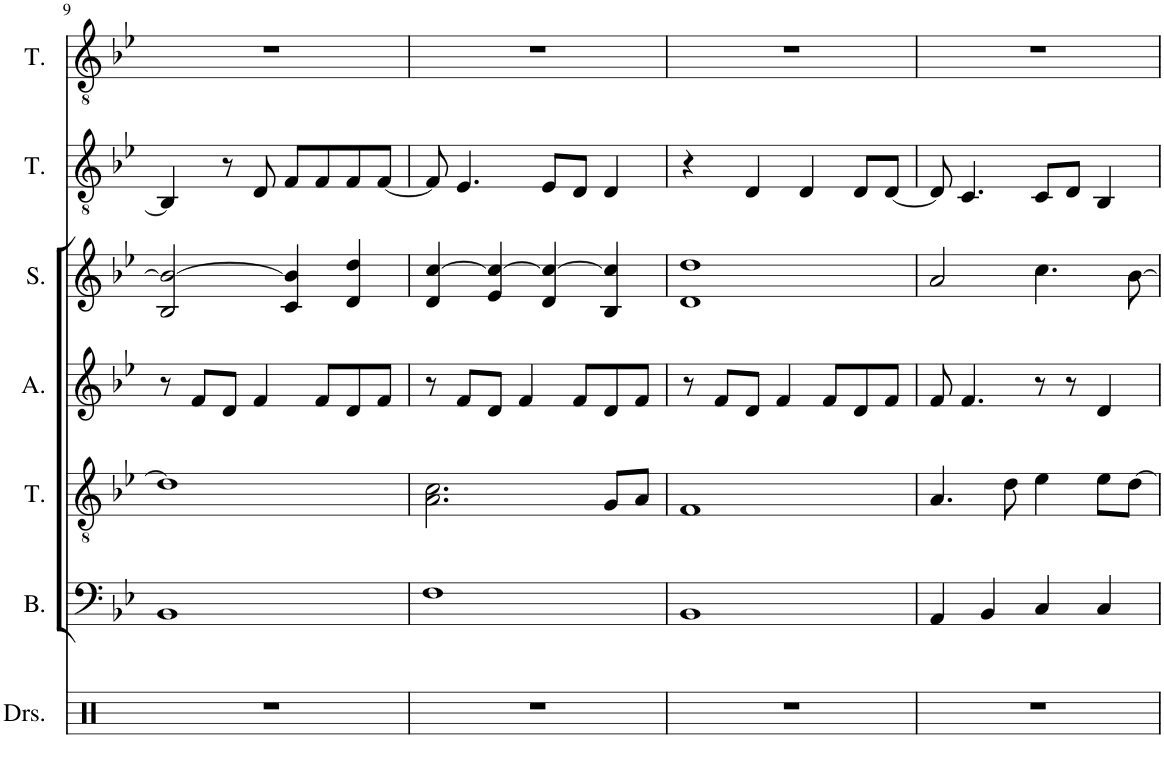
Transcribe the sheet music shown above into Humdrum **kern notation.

**kern	**kern	**kern	**kern	**kern	**kern	**kern
*part7	*part6	*part5	*part4	*part3	*part2	*part1
*staff7	*staff6	*staff5	*staff4	*staff3	*staff2	*staff1
*I"Drumset	*I"Bass	*I"Tenor	*I"Alto	*I"Soprano	*I"Tenor	*I"Tenor
*I'Drs.	*I'B.	*I'T.	*I'A.	*I'S.	*I'T.	*I'T.
!!LO:PB:g=z
*clefX	*clefF4	*clefGv2	*clefG2	*clefG2	*clefGv2	*clefGv2
*k[]	*k[b-e-]	*k[b-e-]	*k[b-e-]	*k[b-e-]	*k[b-e-]	*k[b-e-]
*M4/4	*M4/4	*M4/4	*M4/4	*M4/4	*M4/4	*M4/4
=9	=9	=9	=9	=9	=9	=9
1r	1BB-	1d]	8r	2B-/ 2b-/_	4BB-/]	1r
.	.	.	8f/L	.	.	.
.	.	.	8d/J	.	8r	.
.	.	.	4f/	.	8D/	.
.	.	.	.	4c/ 4b-/]	8F/L	.
.	.	.	8f/L	.	8F/	.
.	.	.	8d/	4d/ 4dd/	8F/	.
.	.	.	8f/J	.	[8F/J	.
=10	=10	=10	=10	=10	=10	=10
1r	1F	2.A\ 2.c\	8r	4d/ [4cc/	8F/]	1r
.	.	.	8f/L	.	4.E-/	.
.	.	.	8d/J	4e-/ 4cc/_	.	.
.	.	.	4f/	.	.	.
.	.	.	.	4d/ 4cc/_	8E-/L	.
.	.	.	8f/L	.	8D/J	.
.	.	8G/L	8d/	4B-/ 4cc/]	4D/	.
.	.	8A/J	8f/J	.	.	.
=11	=11	=11	=11	=11	=11	=11
1r	1BB-	1F	8r	1d 1dd	4r	1r
.	.	.	8f/L	.	.	.
.	.	.	8d/J	.	4D/	.
.	.	.	4f/	.	.	.
.	.	.	.	.	4D/	.
.	.	.	8f/L	.	.	.
.	.	.	8d/	.	8D/L	.
.	.	.	8f/J	.	[8D/J	.
=12	=12	=12	=12	=12	=12	=12
1r	4AA/	4.A/	8f/	2a/	8D/]	1r
.	.	.	4.f/	.	4.C/	.
.	4BB-/	.	.	.	.	.
.	.	8d\	.	.	.	.
.	4C/	4e-\	8r	4.cc\	8C/L	.
.	.	.	8r	.	8D/J	.
.	4C/	8e-\L	4d/	.	4BB-/	.
.	.	[8d\J	.	[8b-\	.	.
=	=	=	=	=	=	=
*-	*-	*-	*-	*-	*-	*-
